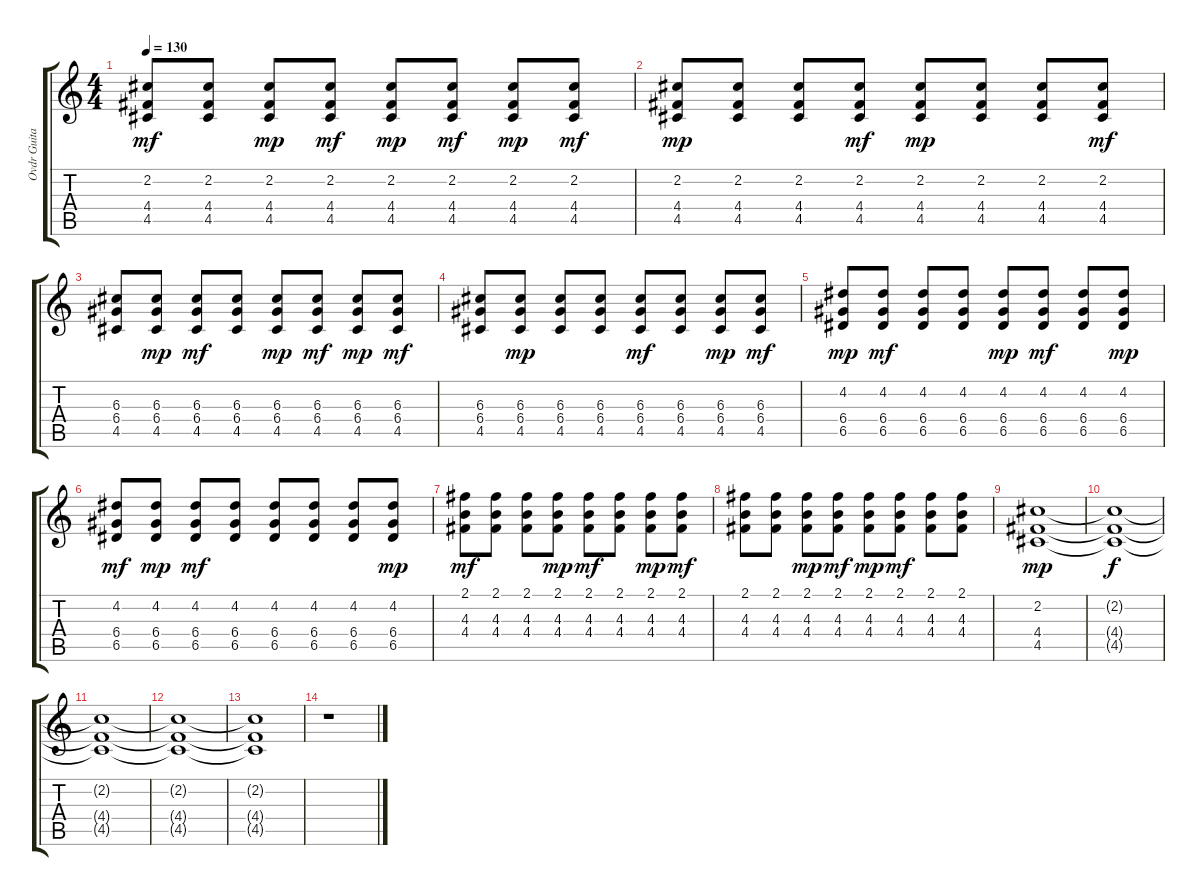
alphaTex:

\track ("Ovdr Guitar" "Ovdr Guita") {instrument overdrivenguitar}
\staff {score tabs}
\tuning (E4 B3 G3 D3 A2 E2) {hide}
\ts (4 4)
\tempo 130
\clef g2
\ks c
(2.2 4.4 4.5).8{dy mf} (2.2 4.4 4.5).8 (2.2 4.4 4.5).8{dy mp} (2.2 4.4 4.5).8{dy mf} (2.2 4.4 4.5).8{dy mp} (2.2 4.4 4.5).8{dy mf} (2.2 4.4 4.5).8{dy mp} (2.2 4.4 4.5).8{dy mf} |
(2.2 4.4 4.5).8{dy mp} (2.2 4.4 4.5).8 (2.2 4.4 4.5).8 (2.2 4.4 4.5).8{dy mf} (2.2 4.4 4.5).8{dy mp} (2.2 4.4 4.5).8 (2.2 4.4 4.5).8 (2.2 4.4 4.5).8{dy mf} |
(6.3 6.4 4.5).8 (6.3 6.4 4.5).8{dy mp} (6.3 6.4 4.5).8{dy mf} (6.3 6.4 4.5).8 (6.3 6.4 4.5).8{dy mp} (6.3 6.4 4.5).8{dy mf} (6.3 6.4 4.5).8{dy mp} (6.3 6.4 4.5).8{dy mf} |
(6.3 6.4 4.5).8 (6.3 6.4 4.5).8{dy mp} (6.3 6.4 4.5).8 (6.3 6.4 4.5).8 (6.3 6.4 4.5).8{dy mf} (6.3 6.4 4.5).8 (6.3 6.4 4.5).8{dy mp} (6.3 6.4 4.5).8{dy mf} |
(4.2 6.4 6.5).8{dy mp} (4.2 6.4 6.5).8{dy mf} (4.2 6.4 6.5).8 (4.2 6.4 6.5).8 (4.2 6.4 6.5).8{dy mp} (4.2 6.4 6.5).8{dy mf} (4.2 6.4 6.5).8 (4.2 6.4 6.5).8{dy mp} |
(4.2 6.4 6.5).8{dy mf} (4.2 6.4 6.5).8{dy mp} (4.2 6.4 6.5).8{dy mf} (4.2 6.4 6.5).8 (4.2 6.4 6.5).8 (4.2 6.4 6.5).8 (4.2 6.4 6.5).8 (4.2 6.4 6.5).8{dy mp} |
(2.1 4.3 4.4).8{dy mf} (2.1 4.3 4.4).8 (2.1 4.3 4.4).8 (2.1 4.3 4.4).8{dy mp} (2.1 4.3 4.4).8{dy mf} (2.1 4.3 4.4).8 (2.1 4.3 4.4).8{dy mp} (2.1 4.3 4.4).8{dy mf} |
(2.1 4.3 4.4).8 (2.1 4.3 4.4).8 (2.1 4.3 4.4).8{dy mp} (2.1 4.3 4.4).8{dy mf} (2.1 4.3 4.4).8{dy mp} (2.1 4.3 4.4).8{dy mf} (2.1 4.3 4.4).8 (2.1 4.3 4.4).8 |
(2.2 4.4 4.5).1{dy mp} |
(2.2{t} 4.4{t} 4.5{t}).1{dy f} |
(2.2{t} 4.4{t} 4.5{t}).1 |
(2.2{t} 4.4{t} 4.5{t}).1 |
(2.2{t} 4.4{t} 4.5{t}).1 |
r.1
